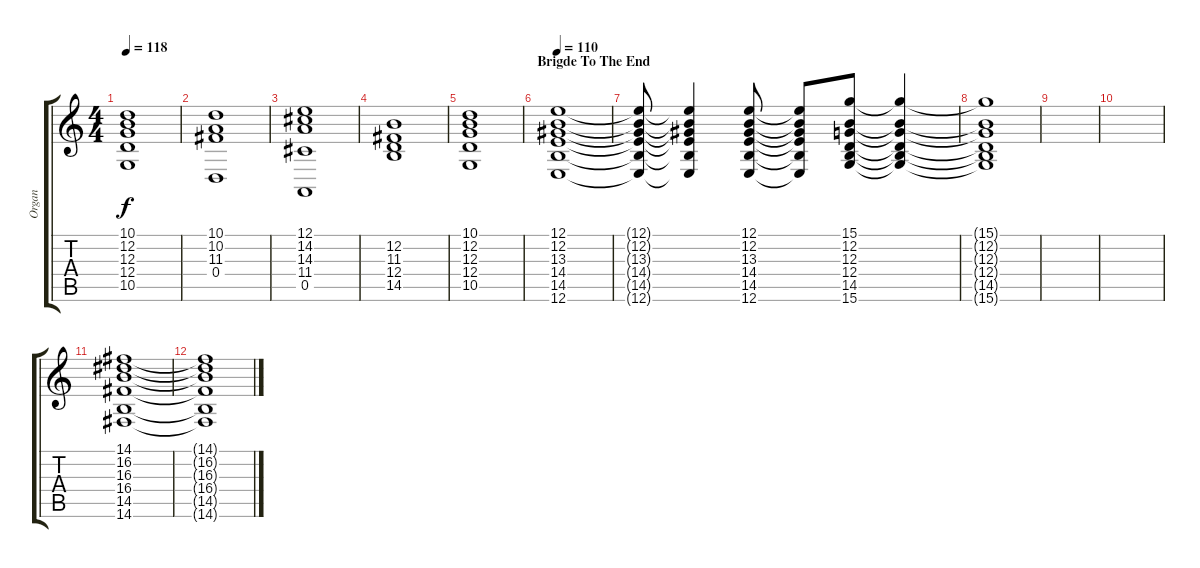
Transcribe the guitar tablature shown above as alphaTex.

\track ("Organ" "Organ") {instrument drawbarorgan}
\staff {score tabs}
\tuning (E4 B3 G3 D3 A2 E2) {hide}
\ts (4 4)
\tempo 118
\clef g2
\ks c
(10.1 12.2 12.3 12.4 10.5).1{dy f} |
(10.1 10.2 11.3 0.4).1 |
(12.1 14.2 14.3 11.4 0.5).1 |
(12.2 11.3 12.4 14.5).1 |
(10.1 12.2 12.3 12.4 10.5).1 |
\section ("" "Brigde To The End")
\tempo 110
(12.1 12.2 13.3 14.4 14.5 12.6).1 |
(12.1{t} 12.2{t} 13.3{t} 14.4{t} 14.5{t} 12.6{t}).8 (12.1{t} 12.2{t} 13.3{t} 14.4{t} 14.5{t} 12.6{t}).4 (12.1 12.2 13.3 14.4 14.5 12.6).8 (12.1{t} 12.2{t} 13.3{t} 14.4{t} 14.5{t} 12.6{t}).8 (15.1 12.2 12.3 12.4 14.5 15.6).8 (15.1{t} 12.2{t} 12.3{t} 12.4{t} 14.5{t} 15.6{t}).4 |
(15.1{t} 12.2{t} 12.3{t} 12.4{t} 14.5{t} 15.6{t}).1 |
|
|
(14.1 16.2 16.3 16.4 14.5 14.6).1 |
(14.1{t} 16.2{t} 16.3{t} 16.4{t} 14.5{t} 14.6{t}).1
